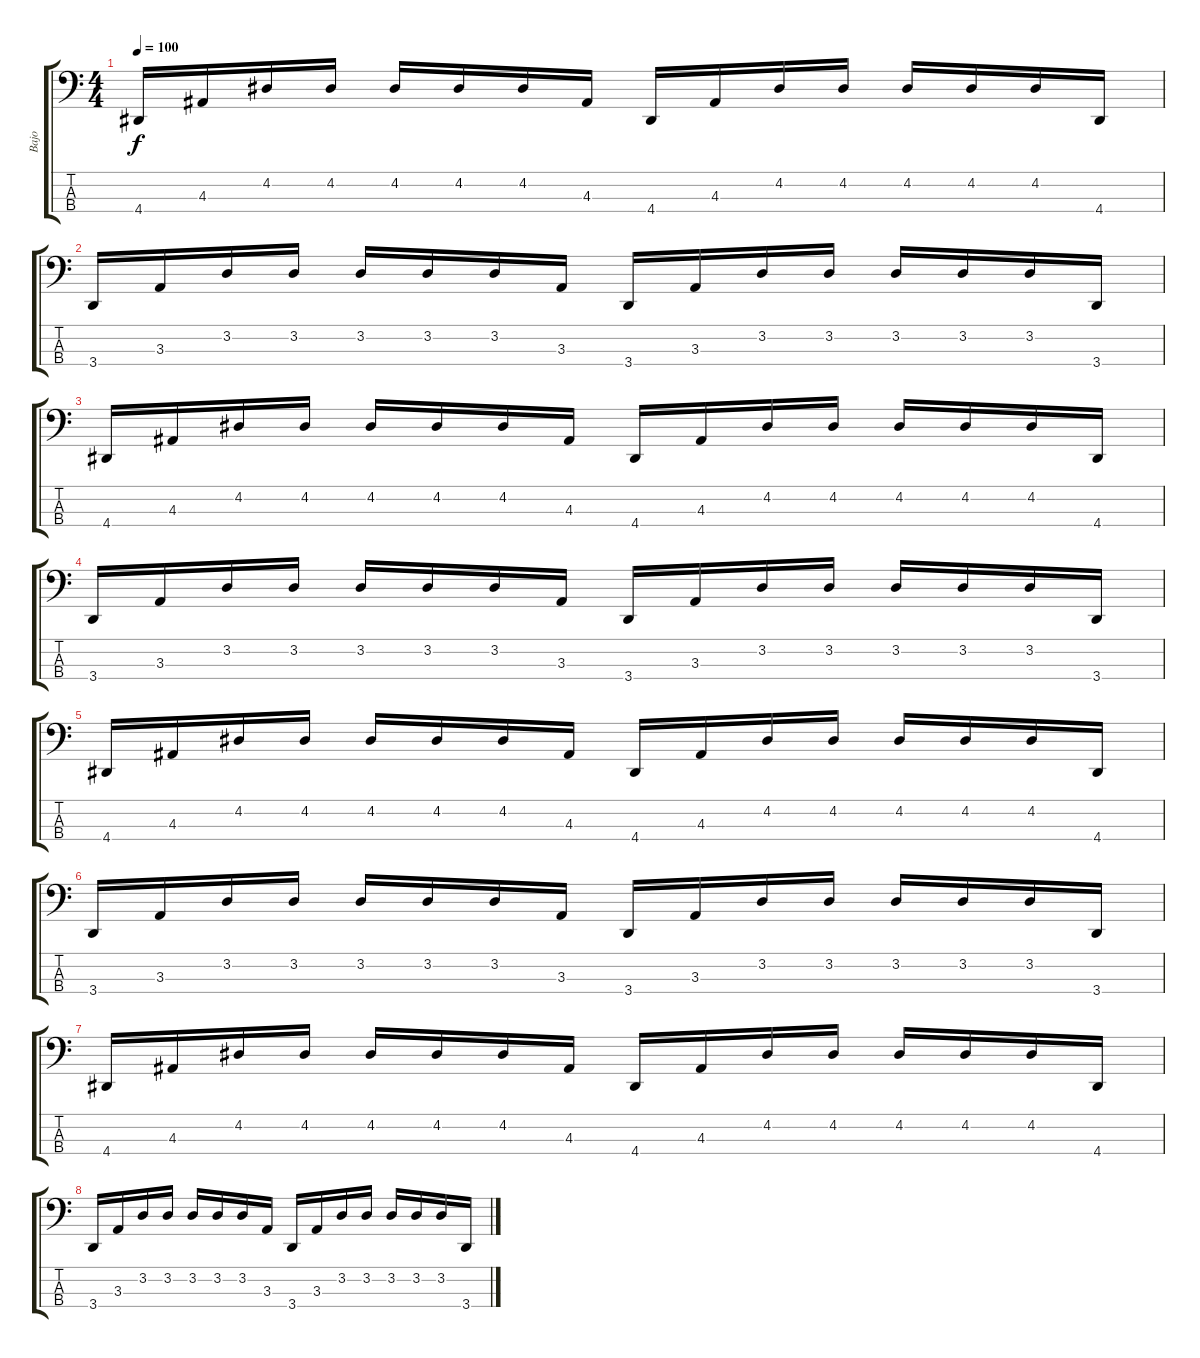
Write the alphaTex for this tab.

\track ("Bajo" "Bajo") {instrument electricbassfinger}
\staff {score tabs}
\tuning (E2 B1 Gb1 B0) {hide}
\ts (4 4)
\tempo 100
\clef f4
\ks c
4.4.16{dy f} 4.3.16 4.2.16 4.2.16 4.2.16 4.2.16 4.2.16 4.3.16 4.4.16 4.3.16 4.2.16 4.2.16 4.2.16 4.2.16 4.2.16 4.4.16 |
3.4.16 3.3.16 3.2.16 3.2.16 3.2.16 3.2.16 3.2.16 3.3.16 3.4.16 3.3.16 3.2.16 3.2.16 3.2.16 3.2.16 3.2.16 3.4.16 |
4.4.16 4.3.16 4.2.16 4.2.16 4.2.16 4.2.16 4.2.16 4.3.16 4.4.16 4.3.16 4.2.16 4.2.16 4.2.16 4.2.16 4.2.16 4.4.16 |
3.4.16 3.3.16 3.2.16 3.2.16 3.2.16 3.2.16 3.2.16 3.3.16 3.4.16 3.3.16 3.2.16 3.2.16 3.2.16 3.2.16 3.2.16 3.4.16 |
4.4.16 4.3.16 4.2.16 4.2.16 4.2.16 4.2.16 4.2.16 4.3.16 4.4.16 4.3.16 4.2.16 4.2.16 4.2.16 4.2.16 4.2.16 4.4.16 |
3.4.16 3.3.16 3.2.16 3.2.16 3.2.16 3.2.16 3.2.16 3.3.16 3.4.16 3.3.16 3.2.16 3.2.16 3.2.16 3.2.16 3.2.16 3.4.16 |
4.4.16 4.3.16 4.2.16 4.2.16 4.2.16 4.2.16 4.2.16 4.3.16 4.4.16 4.3.16 4.2.16 4.2.16 4.2.16 4.2.16 4.2.16 4.4.16 |
3.4.16 3.3.16 3.2.16 3.2.16 3.2.16 3.2.16 3.2.16 3.3.16 3.4.16 3.3.16 3.2.16 3.2.16 3.2.16 3.2.16 3.2.16 3.4.16
